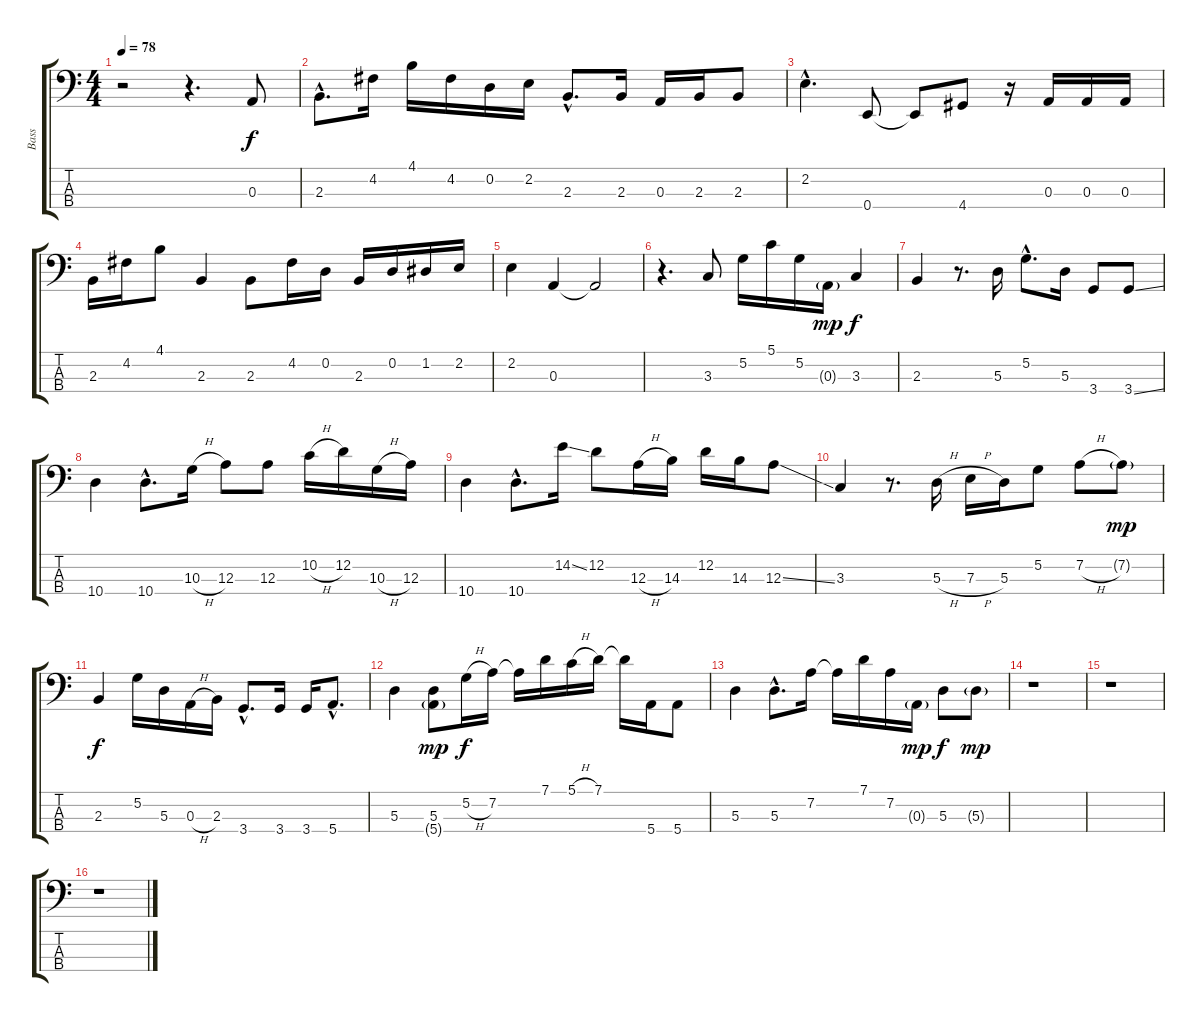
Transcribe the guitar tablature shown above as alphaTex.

\track ("Bass" "Bass") {instrument electricbassfinger}
\staff {score tabs}
\tuning (G2 D2 A1 E1) {hide}
\ts (4 4)
\tempo 78
\clef f4
\ks c
r.2{dy f} r.4{d} 0.3.8 |
2.3{hac}.8{d} 4.2.16 4.1.16 4.2.16 0.2.16 2.2.16 2.3{hac}.8{d} 2.3.16 0.3.16 2.3.16 2.3.8 |
2.2{hac}.4{d} 0.4.8 0.4{t}.8 4.4.8 r.16 0.3.16 0.3.16 0.3.16 |
2.3.16 4.2.16 4.1.8 2.3.4 2.3.8 4.2.16 0.2.16 2.3.16 0.2.16 1.2.16 2.2.16 |
2.2.4 0.3.4 0.3{t}.2 |
r.4{d} 3.3.8 5.2.16 5.1.16 5.2.16 0.3{g}.16{dy mp} 3.3.4{dy f} |
2.3.4 r.8{d} 5.3.16 5.2{hac}.8{d} 5.3.16 3.4.8 3.4{ss}.8 |
10.4.4 10.4{hac}.8{d} 10.3{h}.16 12.3.8 12.3.8 10.2{h}.16 12.2.16 10.3{h}.16 12.3.16 |
10.4.4 10.4{hac}.8{d} 14.2{ss}.16 12.2.8 12.3{h}.16 14.3.16 12.2.16 14.3.16 12.3{ss}.8 |
3.3.4 r.8{d} 5.3{h}.16 7.3{h}.16 5.3.16 5.2.8 7.2{h}.8 7.2{g}.8{dy mp} |
2.3.4{dy f} 5.2.16 5.3.16 0.3{h}.16 2.3.16 3.4{hac}.8{d} 3.4.16 3.4.16 5.4{hac}.8{d} |
5.3.4 (5.3 5.4{g}).8{dy mp} 5.2{h}.16{dy f} 7.2.16 7.2{t}.16 7.1.16 5.1{h}.16 7.1.16 7.1{t}.16 5.4.16 5.4.8 |
5.3.4 5.3{hac}.8{d} 7.2.16 7.2{t}.16 7.1.16 7.2.16 0.3{g}.16{dy mp} 5.3.8{dy f} 5.3{g}.8{dy mp} |
r.1 |
r.1 |
r.1
